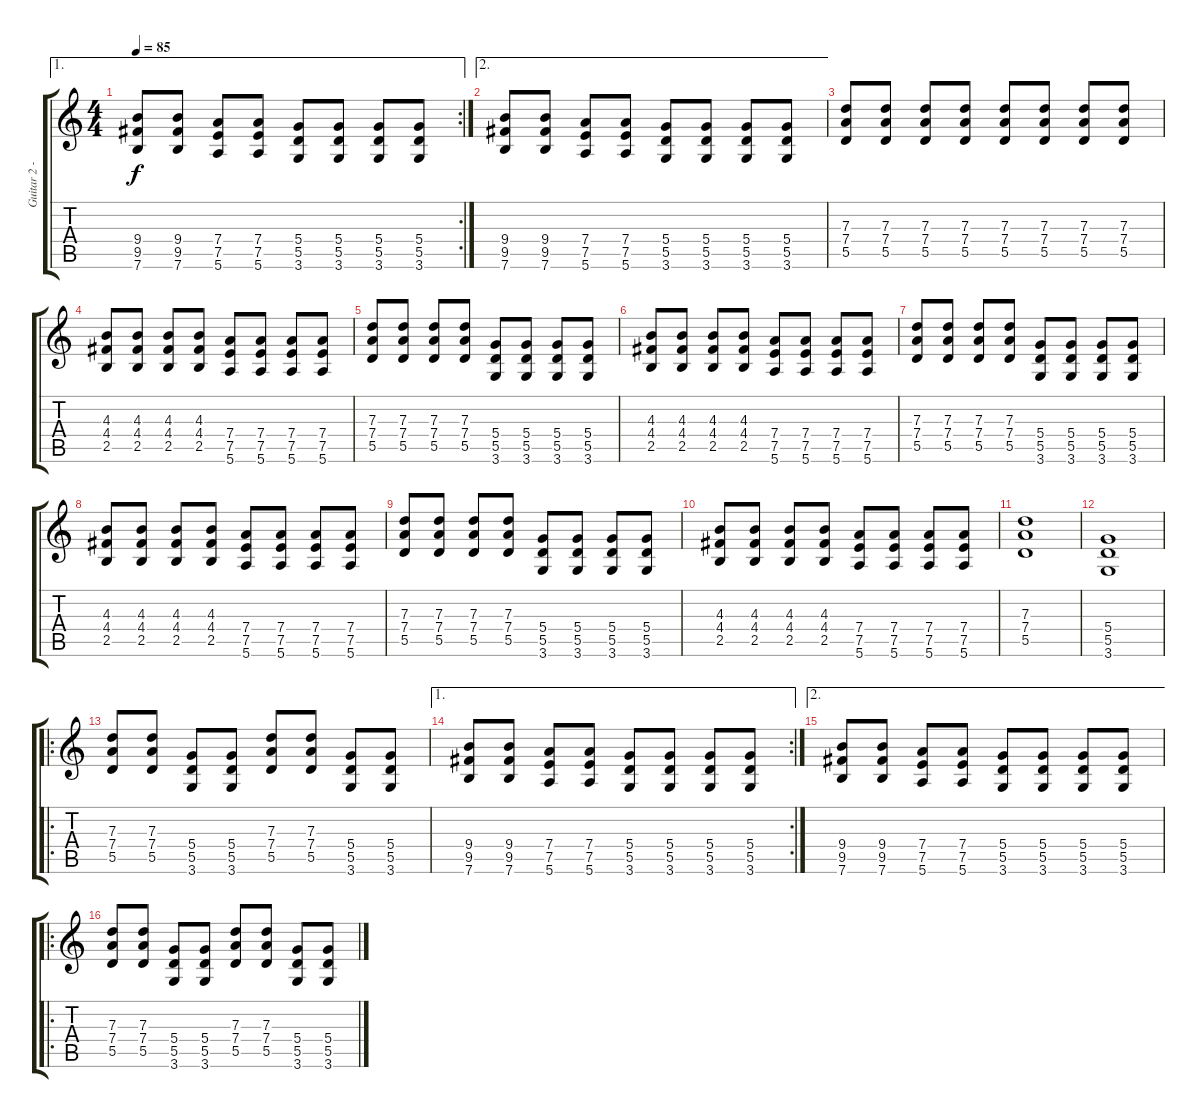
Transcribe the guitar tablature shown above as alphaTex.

\track ("Guitar 2 - Mathias" "Guitar 2 -") {instrument overdrivenguitar}
\staff {score tabs}
\tuning (E4 B3 G3 D3 A2 E2) {hide}
\ae 1
\rc 2
\ts (4 4)
\tempo 85
\clef g2
\ks c
(9.4 9.5 7.6).8{dy f} (9.4 9.5 7.6).8 (7.4 7.5 5.6).8 (7.4 7.5 5.6).8 (5.4 5.5 3.6).8 (5.4 5.5 3.6).8 (5.4 5.5 3.6).8 (5.4 5.5 3.6).8 |
\ae 2
(9.4 9.5 7.6).8 (9.4 9.5 7.6).8 (7.4 7.5 5.6).8 (7.4 7.5 5.6).8 (5.4 5.5 3.6).8 (5.4 5.5 3.6).8 (5.4 5.5 3.6).8 (5.4 5.5 3.6).8 |
(7.3 7.4 5.5).8 (7.3 7.4 5.5).8 (7.3 7.4 5.5).8 (7.3 7.4 5.5).8 (7.3 7.4 5.5).8 (7.3 7.4 5.5).8 (7.3 7.4 5.5).8 (7.3 7.4 5.5).8 |
(4.3 4.4 2.5).8 (4.3 4.4 2.5).8 (4.3 4.4 2.5).8 (4.3 4.4 2.5).8 (7.4 7.5 5.6).8 (7.4 7.5 5.6).8 (7.4 7.5 5.6).8 (7.4 7.5 5.6).8 |
(7.3 7.4 5.5).8 (7.3 7.4 5.5).8 (7.3 7.4 5.5).8 (7.3 7.4 5.5).8 (5.4 5.5 3.6).8 (5.4 5.5 3.6).8 (5.4 5.5 3.6).8 (5.4 5.5 3.6).8 |
(4.3 4.4 2.5).8 (4.3 4.4 2.5).8 (4.3 4.4 2.5).8 (4.3 4.4 2.5).8 (7.4 7.5 5.6).8 (7.4 7.5 5.6).8 (7.4 7.5 5.6).8 (7.4 7.5 5.6).8 |
(7.3 7.4 5.5).8 (7.3 7.4 5.5).8 (7.3 7.4 5.5).8 (7.3 7.4 5.5).8 (5.4 5.5 3.6).8 (5.4 5.5 3.6).8 (5.4 5.5 3.6).8 (5.4 5.5 3.6).8 |
(4.3 4.4 2.5).8 (4.3 4.4 2.5).8 (4.3 4.4 2.5).8 (4.3 4.4 2.5).8 (7.4 7.5 5.6).8 (7.4 7.5 5.6).8 (7.4 7.5 5.6).8 (7.4 7.5 5.6).8 |
(7.3 7.4 5.5).8 (7.3 7.4 5.5).8 (7.3 7.4 5.5).8 (7.3 7.4 5.5).8 (5.4 5.5 3.6).8 (5.4 5.5 3.6).8 (5.4 5.5 3.6).8 (5.4 5.5 3.6).8 |
(4.3 4.4 2.5).8 (4.3 4.4 2.5).8 (4.3 4.4 2.5).8 (4.3 4.4 2.5).8 (7.4 7.5 5.6).8 (7.4 7.5 5.6).8 (7.4 7.5 5.6).8 (7.4 7.5 5.6).8 |
(7.3 7.4 5.5).1 |
(5.4 5.5 3.6).1 |
\ro
(7.3 7.4 5.5).8 (7.3 7.4 5.5).8 (5.4 5.5 3.6).8 (5.4 5.5 3.6).8 (7.3 7.4 5.5).8 (7.3 7.4 5.5).8 (5.4 5.5 3.6).8 (5.4 5.5 3.6).8 |
\ae 1
\rc 2
(9.4 9.5 7.6).8 (9.4 9.5 7.6).8 (7.4 7.5 5.6).8 (7.4 7.5 5.6).8 (5.4 5.5 3.6).8 (5.4 5.5 3.6).8 (5.4 5.5 3.6).8 (5.4 5.5 3.6).8 |
\ae 2
(9.4 9.5 7.6).8 (9.4 9.5 7.6).8 (7.4 7.5 5.6).8 (7.4 7.5 5.6).8 (5.4 5.5 3.6).8 (5.4 5.5 3.6).8 (5.4 5.5 3.6).8 (5.4 5.5 3.6).8 |
\ro
(7.3 7.4 5.5).8 (7.3 7.4 5.5).8 (5.4 5.5 3.6).8 (5.4 5.5 3.6).8 (7.3 7.4 5.5).8 (7.3 7.4 5.5).8 (5.4 5.5 3.6).8 (5.4 5.5 3.6).8
